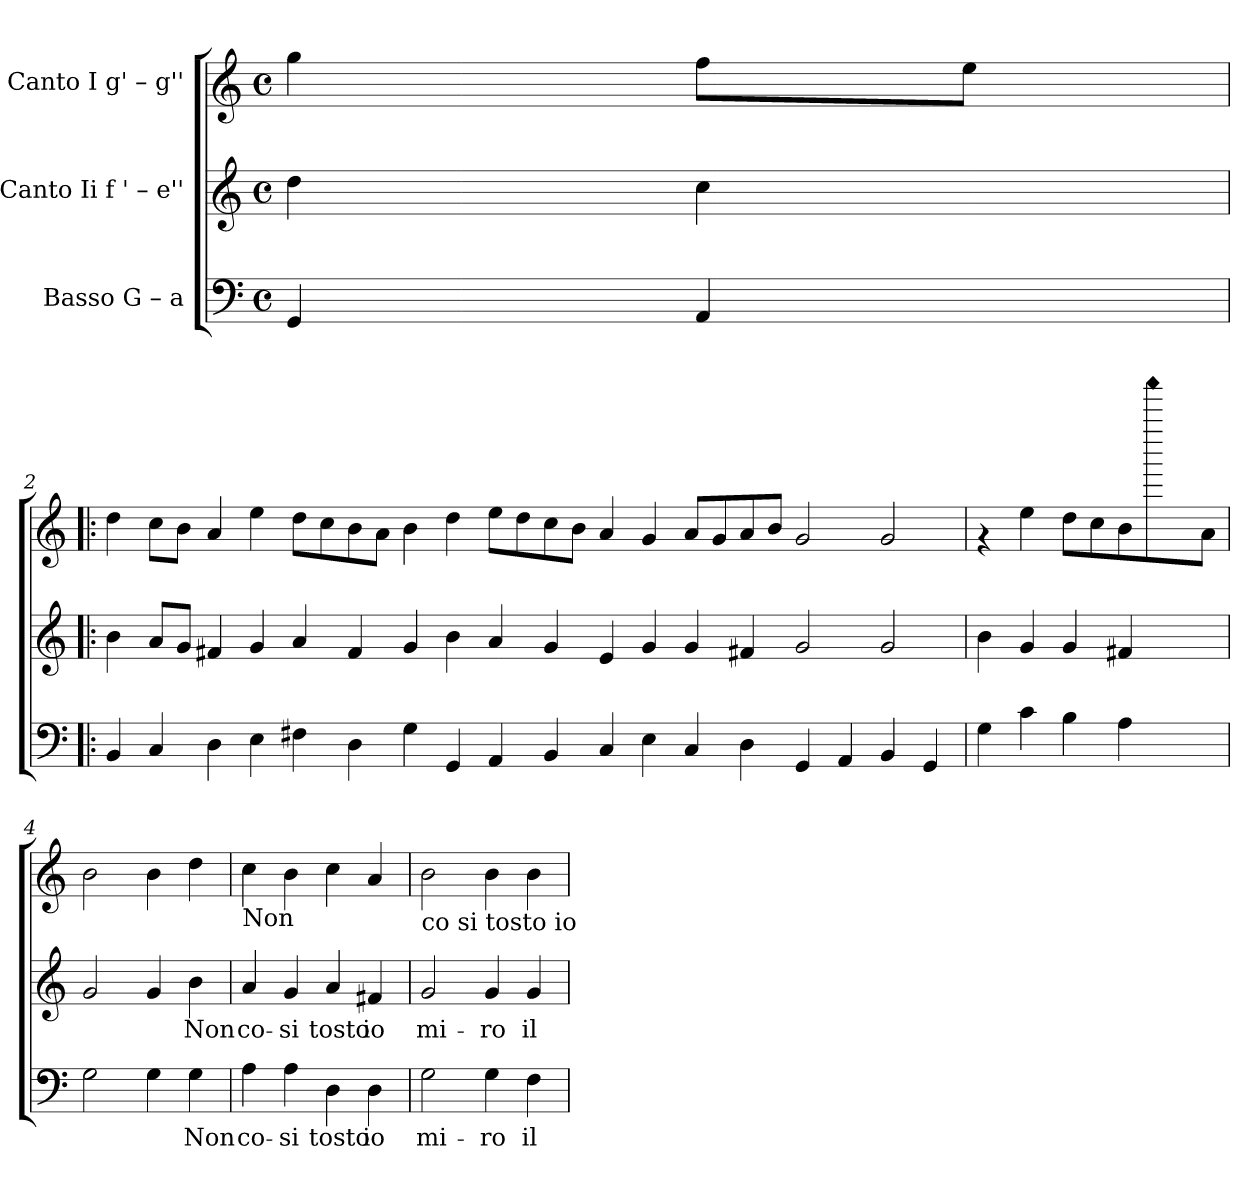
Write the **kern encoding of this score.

**kern	**text	**kern	**text	**kern
*part3	*part3	*part2	*part2	*part1
*staff3	*staff3	*staff2	*staff2	*staff1
*I"Basso  G – a	*	*I"Canto Ii  f ' – e''	*	*I"Canto I  g' – g''
!!LO:PB:g=z
*stria5	*	*stria5	*	*stria5
*clefF4	*	*clefG2	*	*clefG2
*k[]	*	*k[]	*	*k[]
*C:	*	*C:	*	*C:
*M4/4	*	*M4/4	*	*M4/4
*met(c)	*	*met(c)	*	*met(c)
=1	=1	=1	=1	=1
!	!LO:LY:b:cj	!	!LO:LY:b:cj	!
4GG/	.	4dd\	.	4gg\
!	!LO:LY:b:cj	!	!LO:LY:b:cj	!
4AA/	.	4cc\	.	8ff\L
.	.	.	.	8ee\J
=2!|:	=2!|:	=2!|:	=2!|:	=2!|:
!	!LO:LY:b:cj	!	!LO:LY:b:cj	!
4BB/	.	4b\	.	4dd\
!	!LO:LY:b:cj	!	!LO:LY:b:cj	!
4C/	.	8a/L	.	8cc\L
!	!	!	!LO:LY:b:cj	!
.	.	8g/J	.	8b\J
!	!LO:LY:b:cj	!	!LO:LY:b:cj	!
4D\	.	4f#X/	.	4a/
!	!LO:LY:b:cj	!	!LO:LY:b:cj	!
4E\	.	4g/	.	4ee\
!	!LO:LY:b:cj	!	!LO:LY:b:cj	!
4F#X\	.	4a/	.	8dd\L
.	.	.	.	8cc\
!	!LO:LY:b:cj	!	!LO:LY:b:cj	!
4D\	.	4f#/	.	8b\
.	.	.	.	8a\J
!	!LO:LY:b:cj	!	!LO:LY:b:cj	!
4G\	.	4g/	.	4b\
!	!LO:LY:b:cj	!	!LO:LY:b:cj	!
4GG/	.	4b\	.	4dd\
!	!LO:LY:b:cj	!	!LO:LY:b:cj	!
4AA/	.	4a/	.	8ee\L
.	.	.	.	8dd\
!	!LO:LY:b:cj	!	!LO:LY:b:cj	!
4BB/	.	4g/	.	8cc\
.	.	.	.	8b\J
!	!LO:LY:b:cj	!	!LO:LY:b:cj	!
4C/	.	4e/	.	4a/
!	!LO:LY:b:cj	!	!LO:LY:b:cj	!
4E\	.	4g/	.	4g/
!	!LO:LY:b:cj	!	!LO:LY:b:cj	!
4C/	.	4g/	.	8a/L
.	.	.	.	8g/
!	!LO:LY:b:cj	!	!LO:LY:b:cj	!
4D\	.	4f#X/	.	8a/
.	.	.	.	8b/J
!	!LO:LY:b:cj	!	!LO:LY:b:cj	!
4GG/	.	2g/	.	2g/
!	!LO:LY:b:cj	!	!	!
4AA/	.	.	.	.
!	!LO:LY:b:cj	!	!LO:LY:b:cj	!
4BB/	.	2g/	.	2g/
!	!LO:LY:b:cj	!	!	!
4GG/	.	.	.	.
!!LO:LB:g=z
=3	=3	=3	=3	=3
!	!LO:LY:b:cj	!	!LO:LY:b:cj	!
4G\	.	4b\	.	4rf
!	!LO:LY:b:cj	!	!LO:LY:b:cj	!
4c\	.	4g/	.	4ee\
!	!LO:LY:b:cj	!	!LO:LY:b:cj	!
4B\	.	4g/	.	8dd\L
.	.	.	.	8cc\
!	!LO:LY:b:cj	!	!LO:LY:b:cj	!
4A\	.	4f#X/	.	8b\
!	!	!	!	!LO:N:head=diamond
.	.	.	.	4aaaaa/
4ryy	.	4ryy	.	.
.	.	.	.	8a\J
=4	=4	=4	=4	=4
!	!LO:LY:b:cj	!	!LO:LY:b:cj	!
2G\	.	2g/	.	2b\
!	!LO:LY:b:cj	!	!LO:LY:b:cj	!
4G\	.	4g/	.	4b\
!	!LO:LY:b:cj	!	!LO:LY:b:cj	!
4G\	Non	4b\	Non	4dd\
=5	=5	=5	=5	=5
!	!	!	!	!LO:TX:b:t=Non
!	!LO:LY:b:cj	!	!LO:LY:b:cj	!
4A\	co-	4a/	co-	4cc\
!	!LO:LY:b:cj	!	!LO:LY:b:cj	!
4A\	-si	4g/	-si	4b\
!	!LO:LY:b:cj	!	!LO:LY:b:cj	!
4D\	tosto	4a/	tosto	4cc\
!	!LO:LY:b:cj	!	!LO:LY:b:cj	!
4D\	io	4f#X/	io	4a/
=6	=6	=6	=6	=6
!	!	!	!	!LO:TX:b:t=co si tosto io
!	!LO:LY:b:cj	!	!LO:LY:b:cj	!
2G\	mi-	2g/	mi-	2b\
!	!LO:LY:b:cj	!	!LO:LY:b:cj	!
4G\	-ro	4g/	-ro	4b\
!	!LO:LY:b:cj	!	!LO:LY:b:cj	!
4F\	il	4g/	il	4b\
=	=	=	=	=
*-	*-	*-	*-	*-
